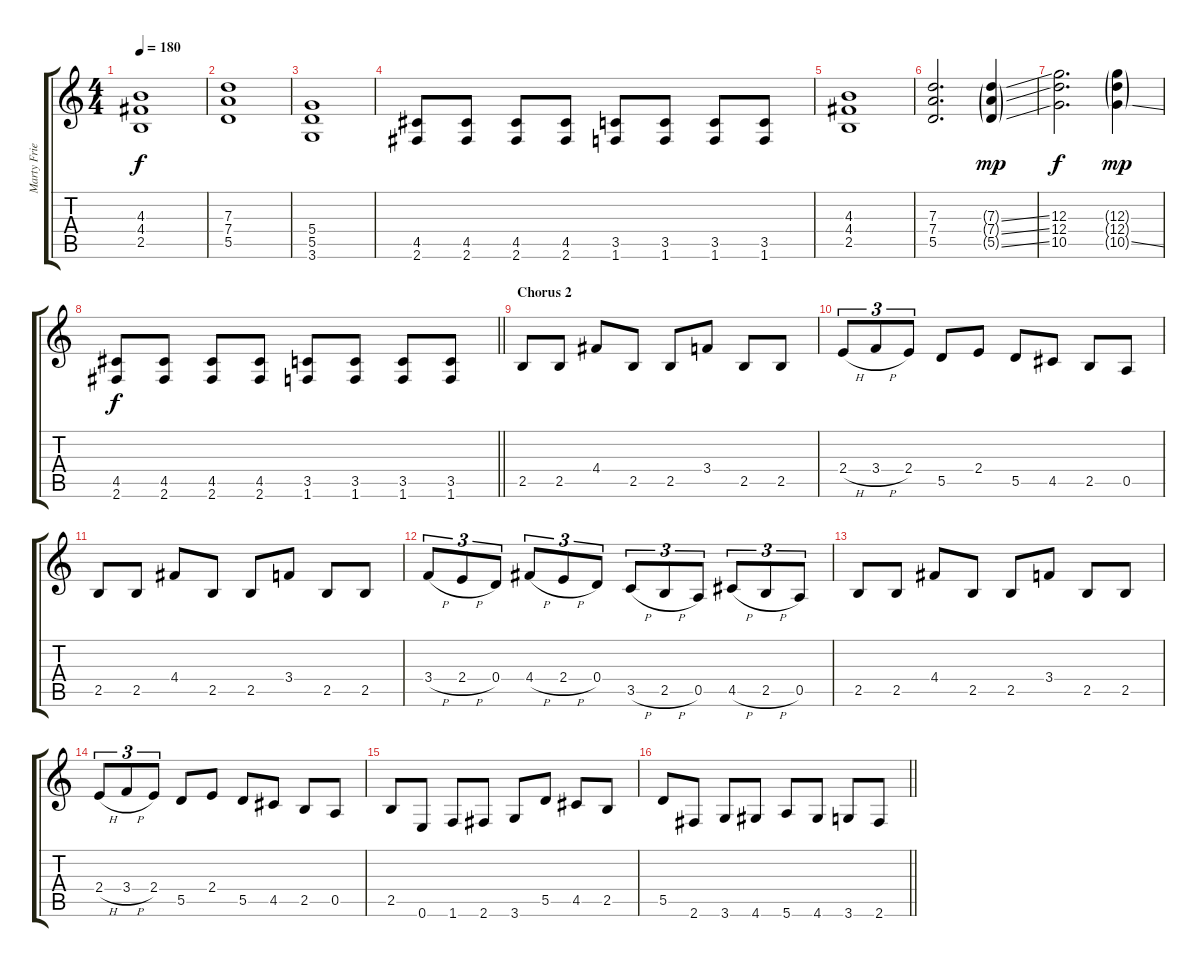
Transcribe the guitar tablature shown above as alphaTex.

\track ("Marty Friedman" "Marty Frie") {instrument distortionguitar}
\staff {score tabs}
\tuning (E4 B3 G3 D3 A2 E2) {hide}
\ts (4 4)
\tempo 180
\clef g2
\ks c
(4.3 4.4 2.5).1{dy f} |
(7.3 7.4 5.5).1 |
(5.4 5.5 3.6).1 |
(4.5 2.6).8 (4.5 2.6).8 (4.5 2.6).8 (4.5 2.6).8 (3.5 1.6).8 (3.5 1.6).8 (3.5 1.6).8 (3.5 1.6).8 |
(4.3 4.4 2.5).1 |
(7.3 7.4 5.5).2{d} (7.3{ss g} 7.4{ss g} 5.5{ss g}).4{dy mp} |
(12.3 12.4 10.5).2{d dy f} (12.3{g} 12.4{g} 10.5{ss g}).4{dy mp} |
\barLineRight lightlight
(4.5 2.6).8{dy f} (4.5 2.6).8 (4.5 2.6).8 (4.5 2.6).8 (3.5 1.6).8 (3.5 1.6).8 (3.5 1.6).8 (3.5 1.6).8 |
\section ("" "Chorus 2")
2.5.8 2.5.8 4.4.8 2.5.8 2.5.8 3.4.8 2.5.8 2.5.8 |
2.4{h}.8{tu (3 2)} 3.4{h}.8{tu (3 2)} 2.4.8{tu (3 2)} 5.5.8 2.4.8 5.5.8 4.5.8 2.5.8 0.5.8 |
2.5.8 2.5.8 4.4.8 2.5.8 2.5.8 3.4.8 2.5.8 2.5.8 |
3.4{h}.8{tu (3 2)} 2.4{h}.8{tu (3 2)} 0.4.8{tu (3 2)} 4.4{h}.8{tu (3 2)} 2.4{h}.8{tu (3 2)} 0.4.8{tu (3 2)} 3.5{h}.8{tu (3 2)} 2.5{h}.8{tu (3 2)} 0.5.8{tu (3 2)} 4.5{h}.8{tu (3 2)} 2.5{h}.8{tu (3 2)} 0.5.8{tu (3 2)} |
2.5.8 2.5.8 4.4.8 2.5.8 2.5.8 3.4.8 2.5.8 2.5.8 |
2.4{h}.8{tu (3 2)} 3.4{h}.8{tu (3 2)} 2.4.8{tu (3 2)} 5.5.8 2.4.8 5.5.8 4.5.8 2.5.8 0.5.8 |
2.5.8 0.6.8 1.6.8 2.6.8 3.6.8 5.5.8 4.5.8 2.5.8 |
\barLineRight lightlight
5.5.8 2.6.8 3.6.8 4.6.8 5.6.8 4.6.8 3.6.8 2.6.8
